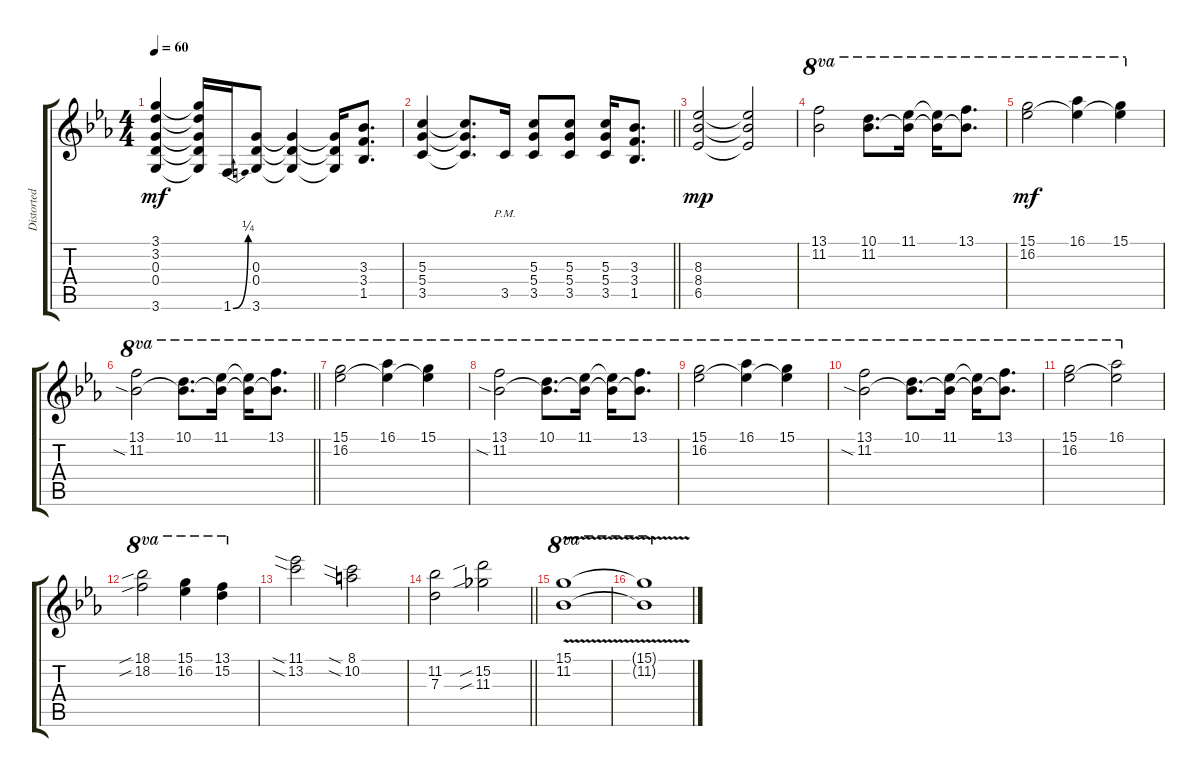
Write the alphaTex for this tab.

\track ("Distorted [Right]" "Distorted ") {instrument overdrivenguitar}
\staff {score tabs}
\tuning (E4 B3 G3 D3 A2 E2) {hide}
\ts (4 4)
\tempo 60
\clef g2
\ks eb
(3.1 3.2 0.3 0.4 3.6).4{dy mf} (3.1{t} 3.2{t} 0.3{t} 0.4{t} 3.6{t}).16 1.6{be (bend 0 0 60 1)}.16 (0.3 0.4 3.6).8 (0.3{t} 0.4{t} 3.6{t}).4 (0.3{t} 0.4{t} 3.6{t}).16 (3.3 3.4 1.5).8{d} |
\barLineRight lightlight
(5.3 5.4 3.5).4 (5.3{t} 5.4{t} 3.5{t}).8{d} 3.5{pm}.16 (5.3 5.4 3.5).8 (5.3 5.4 3.5).8 (5.3 5.4 3.5).16 (3.3 3.4 1.5).8{d} |
(8.3 8.4 6.5).2{dy mp} (8.3{t} 8.4{t} 6.5{t}).2 |
(13.1 11.2).2{ot 8va} (10.1 11.2).8{d ot 8va} (11.1 11.2{t}).16{ot 8va} (11.1{t} 11.2{t}).16{ot 8va} (13.1 11.2{t}).8{d ot 8va} |
(15.1 16.2).2{ot 8va dy mf} (16.1 16.2{t}).4{ot 8va} (15.1 16.2{t}).4{ot 8va} |
\barLineRight lightlight
(13.1 11.2{sia}).2{ot 8va} (10.1 11.2{t}).8{d ot 8va} (11.1 11.2{t}).16{ot 8va} (11.1{t} 11.2{t}).16{ot 8va} (13.1 11.2{t}).8{d ot 8va} |
(15.1 16.2).2{ot 8va} (16.1 16.2{t}).4{ot 8va} (15.1 16.2{t}).4{ot 8va} |
(13.1 11.2{sia}).2{ot 8va} (10.1 11.2{t}).8{d ot 8va} (11.1 11.2{t}).16{ot 8va} (11.1{t} 11.2{t}).16{ot 8va} (13.1 11.2{t}).8{d ot 8va} |
(15.1 16.2).2{ot 8va} (16.1 16.2{t}).4{ot 8va} (15.1 16.2{t}).4{ot 8va} |
(13.1 11.2{sia}).2{ot 8va} (10.1 11.2{t}).8{d ot 8va} (11.1 11.2{t}).16{ot 8va} (11.1{t} 11.2{t}).16{ot 8va} (13.1 11.2{t}).8{d ot 8va} |
(15.1 16.2).2{ot 8va} (16.1 16.2{t}).2{ot 8va} |
(18.1{sib} 18.2{sib}).2{ot 8va} (15.1 16.2).4{ot 8va} (13.1 15.2).4{ot 8va} |
(11.1{sia} 13.2{sia}).2 (8.1{sia} 10.2{sia}).2 |
\barLineRight lightlight
(11.2 7.3).2 (15.2{sib} 11.3{sib}).2 |
(15.1{v} 11.2{v}).1{ot 8va} |
(15.1{v t} 11.2{v t}).1{ot 8va}
